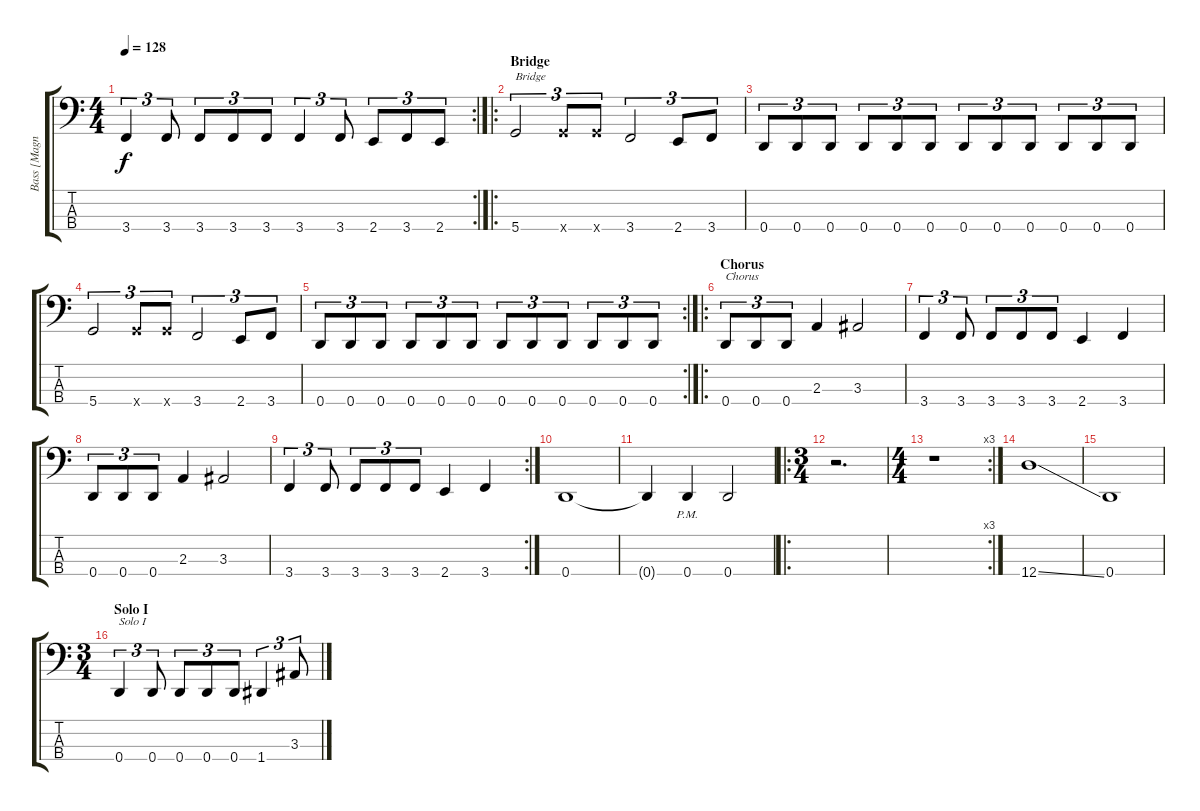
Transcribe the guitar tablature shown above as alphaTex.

\track ("Bass [Magnus Olsfelt]" "Bass [Magn") {instrument electricbasspick}
\staff {score tabs}
\tuning (F2 C2 G1 D1) {hide}
\rc 2
\ts (4 4)
\tempo 128
\clef f4
\ks c
3.4.4{tu (3 2) dy f} 3.4.8{tu (3 2)} 3.4.8{tu (3 2)} 3.4.8{tu (3 2)} 3.4.8{tu (3 2)} 3.4.4{tu (3 2)} 3.4.8{tu (3 2)} 2.4.8{tu (3 2)} 3.4.8{tu (3 2)} 2.4.8{tu (3 2)} |
\ro
\section ("" "Bridge")
5.4.2{tu (3 2) txt "Bridge"} 5.4{x}.8{tu (3 2)} 5.4{x}.8{tu (3 2)} 3.4.2{tu (3 2)} 2.4.8{tu (3 2)} 3.4.8{tu (3 2)} |
0.4.8{tu (3 2)} 0.4.8{tu (3 2)} 0.4.8{tu (3 2)} 0.4.8{tu (3 2)} 0.4.8{tu (3 2)} 0.4.8{tu (3 2)} 0.4.8{tu (3 2)} 0.4.8{tu (3 2)} 0.4.8{tu (3 2)} 0.4.8{tu (3 2)} 0.4.8{tu (3 2)} 0.4.8{tu (3 2)} |
5.4.2{tu (3 2)} 5.4{x}.8{tu (3 2)} 5.4{x}.8{tu (3 2)} 3.4.2{tu (3 2)} 2.4.8{tu (3 2)} 3.4.8{tu (3 2)} |
\rc 2
0.4.8{tu (3 2)} 0.4.8{tu (3 2)} 0.4.8{tu (3 2)} 0.4.8{tu (3 2)} 0.4.8{tu (3 2)} 0.4.8{tu (3 2)} 0.4.8{tu (3 2)} 0.4.8{tu (3 2)} 0.4.8{tu (3 2)} 0.4.8{tu (3 2)} 0.4.8{tu (3 2)} 0.4.8{tu (3 2)} |
\ro
\section ("" "Chorus")
0.4.8{tu (3 2) txt "Chorus"} 0.4.8{tu (3 2)} 0.4.8{tu (3 2)} 2.3.4 3.3.2 |
3.4.4{tu (3 2)} 3.4.8{tu (3 2)} 3.4.8{tu (3 2)} 3.4.8{tu (3 2)} 3.4.8{tu (3 2)} 2.4.4 3.4.4 |
0.4.8{tu (3 2)} 0.4.8{tu (3 2)} 0.4.8{tu (3 2)} 2.3.4 3.3.2 |
\rc 2
3.4.4{tu (3 2)} 3.4.8{tu (3 2)} 3.4.8{tu (3 2)} 3.4.8{tu (3 2)} 3.4.8{tu (3 2)} 2.4.4 3.4.4 |
0.4.1 |
0.4{t}.4 0.4{pm}.4 0.4.2 |
\ro
\ts (3 4)
r.2{d} |
\rc 3
\ts (4 4)
r.1 |
12.4{ss}.1 |
0.4.1 |
\ts (3 4)
\section ("" "Solo I")
0.4.4{tu (3 2) txt "Solo I"} 0.4.8{tu (3 2)} 0.4.8{tu (3 2)} 0.4.8{tu (3 2)} 0.4.8{tu (3 2)} 1.4.4{tu (3 2)} 3.3.8{tu (3 2)}
